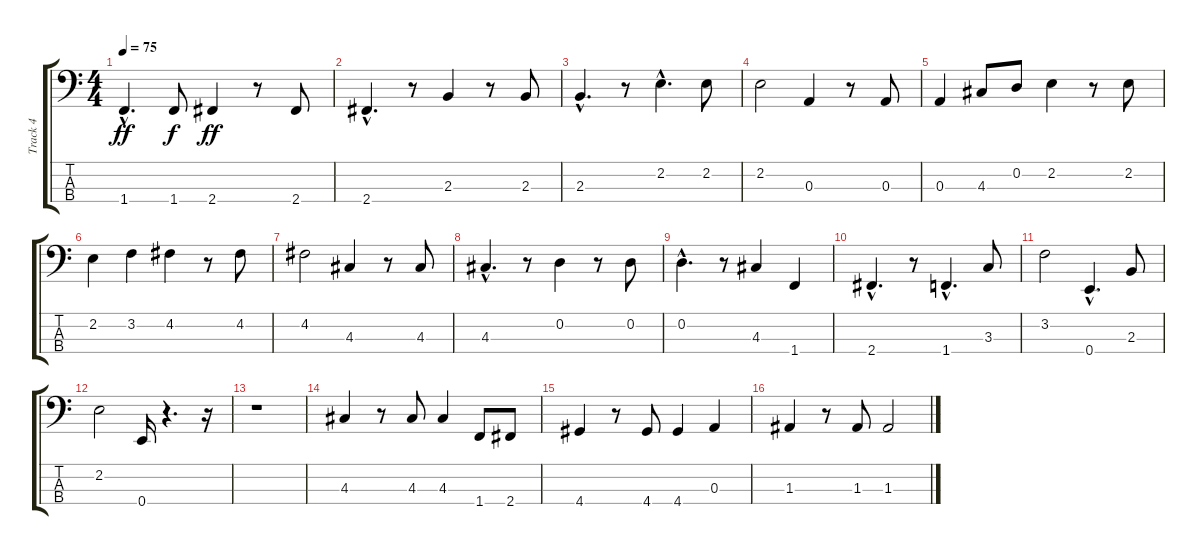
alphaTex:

\track ("Track 4" "Track 4") {instrument electricbassfinger}
\staff {score tabs}
\tuning (G2 D2 A1 E1) {hide}
\ts (4 4)
\tempo 75
\clef f4
\ks c
1.4{hac}.4{d dy ff} 1.4.8{dy f} 2.4.4{dy ff} r.8 2.4.8 |
2.4{hac}.4{d} r.8 2.3.4 r.8 2.3.8 |
2.3{hac}.4{d} r.8 2.2{hac}.4{d} 2.2.8 |
2.2.2 0.3.4 r.8 0.3.8 |
0.3.4 4.3.8 0.2.8 2.2.4 r.8 2.2.8 |
2.2.4 3.2.4 4.2.4 r.8 4.2.8 |
4.2.2 4.3.4 r.8 4.3.8 |
4.3{hac}.4{d} r.8 0.2.4 r.8 0.2.8 |
0.2{hac}.4{d} r.8 4.3.4 1.4.4 |
2.4{hac}.4{d} r.8 1.4{hac}.4{d} 3.3.8 |
3.2.2 0.4{hac}.4{d} 2.3.8 |
2.2.2 0.4.16 r.4{d} r.16 |
r.1 |
4.3.4 r.8 4.3.8 4.3.4 1.4.8 2.4.8 |
4.4.4 r.8 4.4.8 4.4.4 0.3.4 |
1.3.4 r.8 1.3.8 1.3.2
